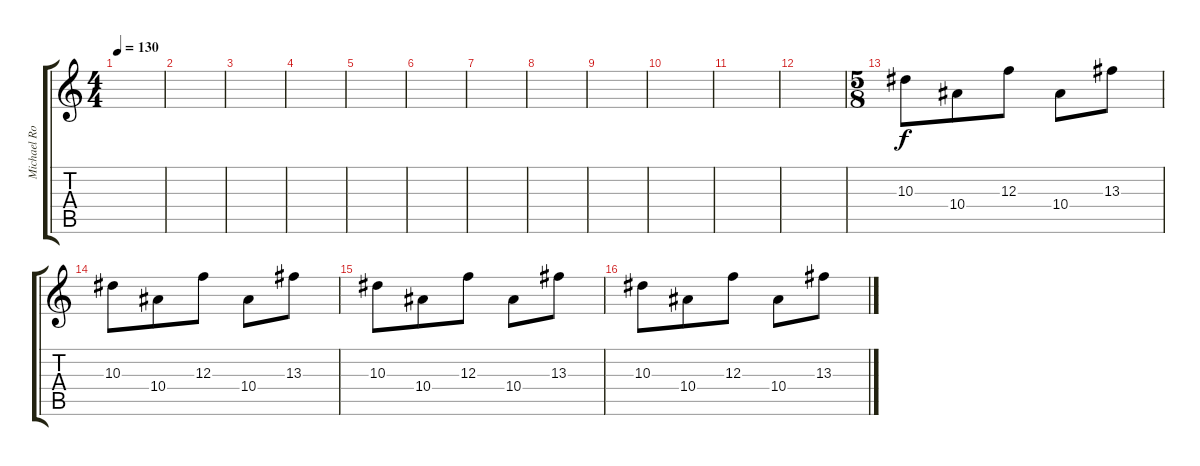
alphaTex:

\track ("Michael Romeo - Guitare clean" "Michael Ro") {instrument electricguitarclean}
\staff {score tabs}
\tuning (D4 A3 F3 C3 G2 D2) {hide}
\ts (4 4)
\tempo 130
\clef g2
\ks c
|
|
|
|
|
|
|
|
|
|
|
|
\ts (5 8)
10.3.8 10.4.8 12.3.8 10.4.8 13.3.8 |
10.3.8 10.4.8 12.3.8 10.4.8 13.3.8 |
10.3.8 10.4.8 12.3.8 10.4.8 13.3.8 |
10.3.8 10.4.8 12.3.8 10.4.8 13.3.8
